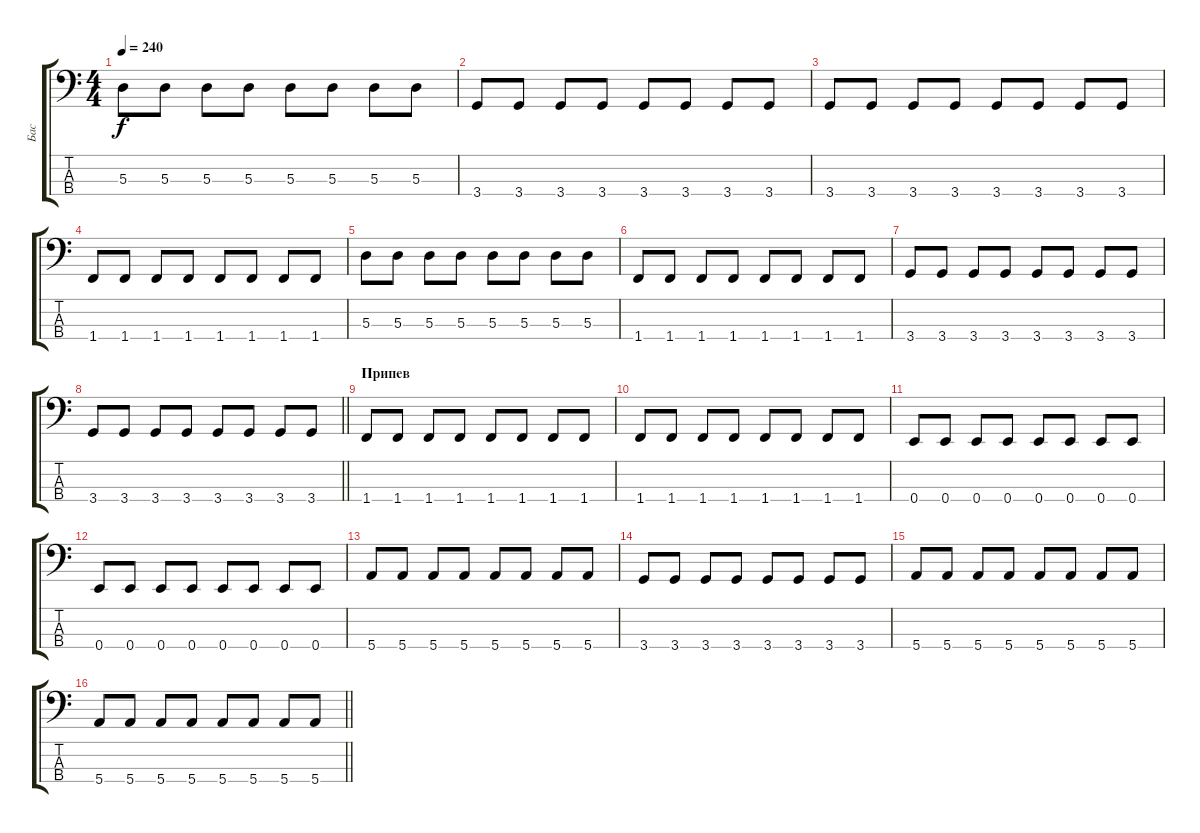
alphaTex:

\track ("Бас" "Бас") {instrument electricbassfinger}
\staff {score tabs}
\tuning (G2 D2 A1 E1) {hide}
\ts (4 4)
\tempo 240
\clef f4
\ks c
5.3.8{dy f} 5.3.8 5.3.8 5.3.8 5.3.8 5.3.8 5.3.8 5.3.8 |
3.4.8 3.4.8 3.4.8 3.4.8 3.4.8 3.4.8 3.4.8 3.4.8 |
3.4.8 3.4.8 3.4.8 3.4.8 3.4.8 3.4.8 3.4.8 3.4.8 |
1.4.8 1.4.8 1.4.8 1.4.8 1.4.8 1.4.8 1.4.8 1.4.8 |
5.3.8 5.3.8 5.3.8 5.3.8 5.3.8 5.3.8 5.3.8 5.3.8 |
1.4.8 1.4.8 1.4.8 1.4.8 1.4.8 1.4.8 1.4.8 1.4.8 |
3.4.8 3.4.8 3.4.8 3.4.8 3.4.8 3.4.8 3.4.8 3.4.8 |
\barLineRight lightlight
3.4.8 3.4.8 3.4.8 3.4.8 3.4.8 3.4.8 3.4.8 3.4.8 |
\section ("" "Припев")
1.4.8 1.4.8 1.4.8 1.4.8 1.4.8 1.4.8 1.4.8 1.4.8 |
1.4.8 1.4.8 1.4.8 1.4.8 1.4.8 1.4.8 1.4.8 1.4.8 |
0.4.8 0.4.8 0.4.8 0.4.8 0.4.8 0.4.8 0.4.8 0.4.8 |
0.4.8 0.4.8 0.4.8 0.4.8 0.4.8 0.4.8 0.4.8 0.4.8 |
5.4.8 5.4.8 5.4.8 5.4.8 5.4.8 5.4.8 5.4.8 5.4.8 |
3.4.8 3.4.8 3.4.8 3.4.8 3.4.8 3.4.8 3.4.8 3.4.8 |
5.4.8 5.4.8 5.4.8 5.4.8 5.4.8 5.4.8 5.4.8 5.4.8 |
\barLineRight lightlight
5.4.8 5.4.8 5.4.8 5.4.8 5.4.8 5.4.8 5.4.8 5.4.8
